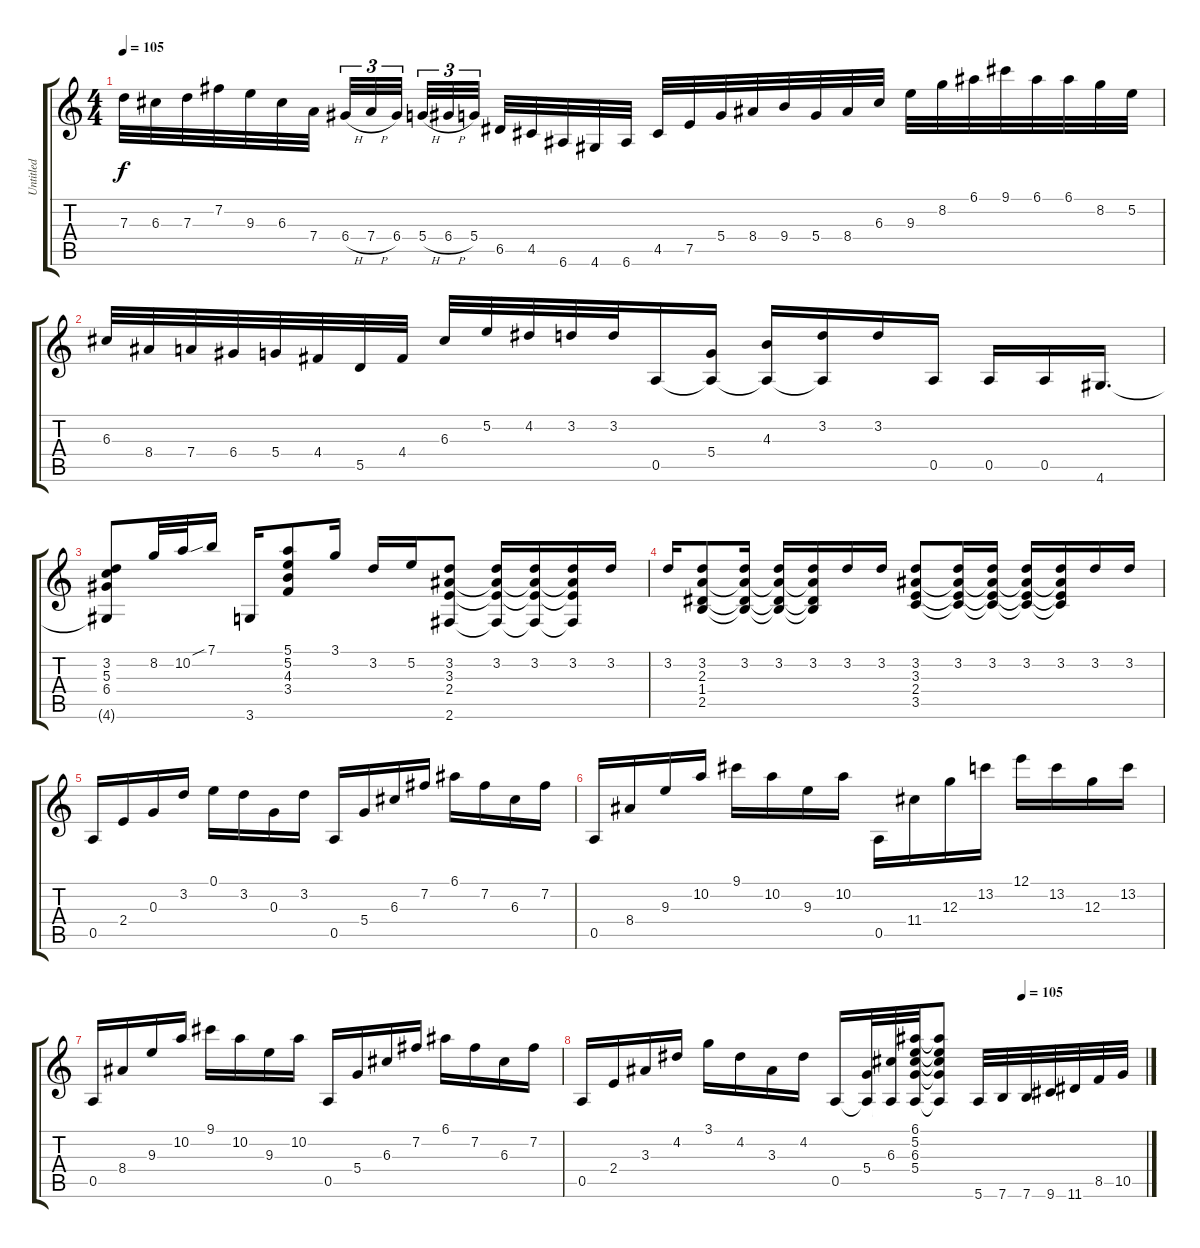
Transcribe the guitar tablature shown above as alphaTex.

\track ("Untitled" "Untitled") {instrument acousticguitarnylon}
\staff {score tabs}
\tuning (E4 B3 G3 D3 A2 E2) {hide}
\ts (4 4)
\tempo 105
\clef g2
\ks c
7.3.32{dy f} 6.3.32 7.3.32 7.2.32 9.3.32 6.3.32 7.4.32{beam splitsecondary} 6.4{h}.32{tu (3 2)} 7.4{h}.32{tu (3 2)} 6.4.32{tu (3 2) beam splitsecondary} 5.4{h}.32{tu (3 2)} 6.4{h}.32{tu (3 2)} 5.4.32{tu (3 2) beam splitsecondary} 6.5.32 4.5.32 6.6.32 4.6.32 6.6.32 4.5.32 7.5.32 5.4.32 8.4.32 9.4.32 5.4.32 8.4.32 6.3.32 9.3.32 8.2.32 6.1.32 9.1.32 6.1.32 6.1.32 8.2.32 5.2.32 |
6.3.32 8.4.32 7.4.32 6.4.32 5.4.32 4.4.32 5.5.32 4.4.32 6.3.32 5.2.32 4.2.32 3.2.32 3.2.32 0.5.16 (5.4 0.5{t}).16 (4.3 0.5{t}).16 (3.2 0.5{t}).16 3.2.16 0.5.16 0.5.16 0.5.16 4.6.16{d} |
(3.2 5.3 6.4 4.6{t}).8 8.2.32 10.2.32 7.1{sib}.16 3.6.16 (5.1 5.2 4.3 3.4).8 3.1.16 3.2.16 5.2.16 (3.2 3.3 2.4 2.6).8 (3.2 3.3{t} 2.4{t} 2.6{t}).16 (3.2 3.3{t} 2.4{t} 2.6{t}).16 (3.2 3.3{t} 2.4{t} 2.6{t}).16 3.2.16 |
3.2.16 (3.2 2.3 1.4 2.5).8 (3.2 2.3{t} 1.4{t} 2.5{t}).16 (3.2 2.3{t} 1.4{t} 2.5{t}).16 (3.2 2.3{t} 1.4{t} 2.5{t}).16 3.2.16 3.2.16 (3.2 3.3 2.4 3.5).8 (3.2 3.3{t} 2.4{t} 3.5{t}).16 (3.2 3.3{t} 2.4{t} 3.5{t}).16 (3.2 3.3{t} 2.4{t} 3.5{t}).16 (3.2 3.3{t} 2.4{t} 3.5{t}).16 3.2.16 3.2.16 |
0.5.16 2.4.16 0.3.16 3.2.16 0.1.16 3.2.16 0.3.16 3.2.16 0.5.16 5.4.16 6.3.16 7.2.16 6.1.16 7.2.16 6.3.16 7.2.16 |
0.5.16 8.4.16 9.3.16 10.2.16 9.1.16 10.2.16 9.3.16 10.2.16 0.5.16 11.4.16 12.3.16 13.2.16 12.1.16 13.2.16 12.3.16 13.2.16 |
0.5.16 8.4.16 9.3.16 10.2.16 9.1.16 10.2.16 9.3.16 10.2.16 0.5.16 5.4.16 6.3.16 7.2.16 6.1.16 7.2.16 6.3.16 7.2.16 |
\tempo (105 0.78125)
0.5.16 2.4.16 3.3.16 4.2.16 3.1.16 4.2.16 3.3.16 4.2.16 0.5.16 (5.4 0.5{t}).32 (6.3 0.5{t}).32 (6.1 5.2 6.3 5.4 0.5{t}).32 (6.1{t} 5.2{t} 6.3{t} 5.4{t} 0.5{t}).8 5.6.32 7.6.32 7.6.32 9.6.32 11.6.32 8.5.32 10.5.32
